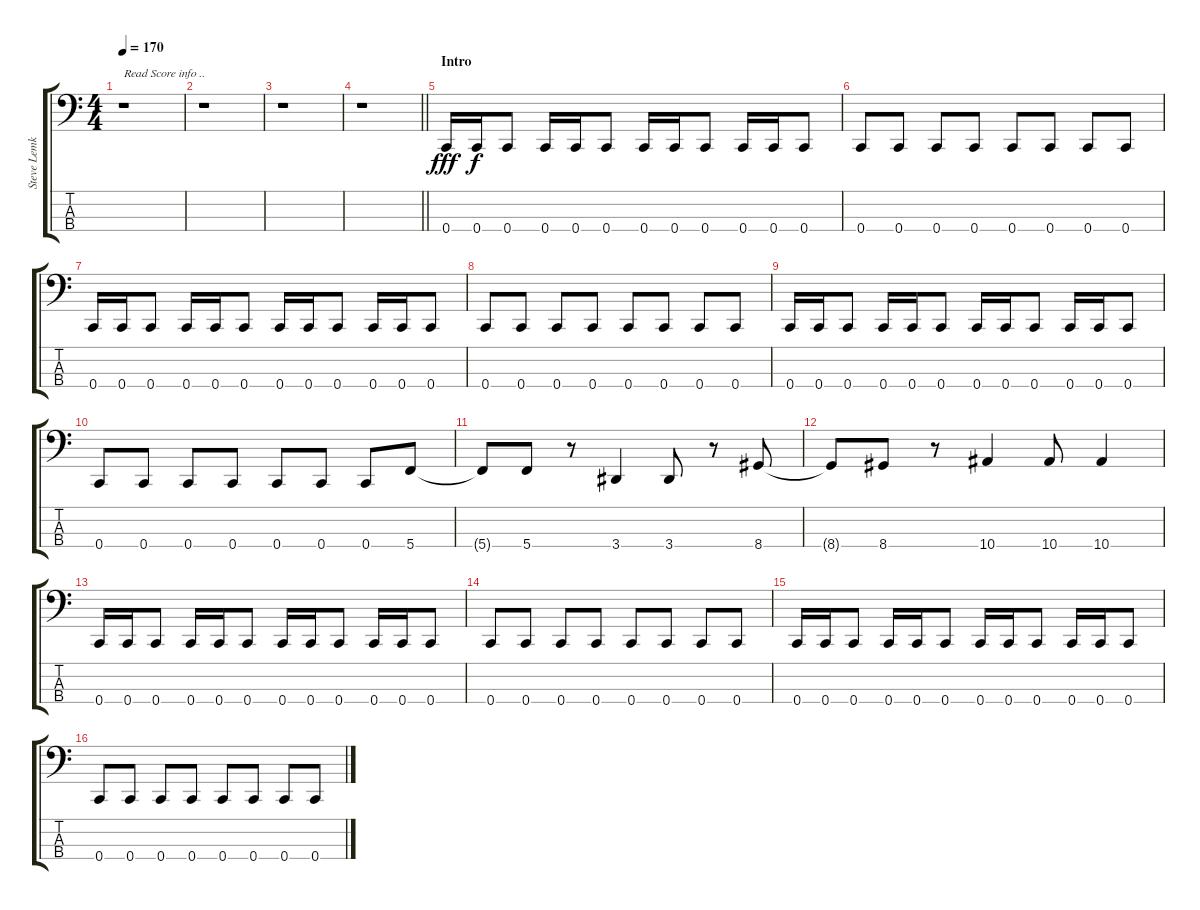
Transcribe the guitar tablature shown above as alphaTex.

\track ("Steve Lemke - Bass" "Steve Lemk") {instrument electricbasspick}
\staff {score tabs}
\tuning (F2 C2 G1 C1) {hide}
\ts (4 4)
\tempo 170
\clef f4
\ks c
r.1{txt "Read Score info .." dy fff instrument electricbasspick} |
r.1 |
r.1 |
\barLineRight lightlight
r.1 |
\section ("" "Intro")
0.4.16 0.4.16{dy f} 0.4.8 0.4.16 0.4.16 0.4.8 0.4.16 0.4.16 0.4.8 0.4.16 0.4.16 0.4.8 |
0.4.8 0.4.8 0.4.8 0.4.8 0.4.8 0.4.8 0.4.8 0.4.8 |
0.4.16 0.4.16 0.4.8 0.4.16 0.4.16 0.4.8 0.4.16 0.4.16 0.4.8 0.4.16 0.4.16 0.4.8 |
0.4.8 0.4.8 0.4.8 0.4.8 0.4.8 0.4.8 0.4.8 0.4.8 |
0.4.16 0.4.16 0.4.8 0.4.16 0.4.16 0.4.8 0.4.16 0.4.16 0.4.8 0.4.16 0.4.16 0.4.8 |
0.4.8 0.4.8 0.4.8 0.4.8 0.4.8 0.4.8 0.4.8 5.4.8 |
5.4{t}.8 5.4.8 r.8 3.4.4 3.4.8 r.8 8.4.8 |
8.4{t}.8 8.4.8 r.8 10.4.4 10.4.8 10.4.4 |
0.4.16 0.4.16 0.4.8 0.4.16 0.4.16 0.4.8 0.4.16 0.4.16 0.4.8 0.4.16 0.4.16 0.4.8 |
0.4.8 0.4.8 0.4.8 0.4.8 0.4.8 0.4.8 0.4.8 0.4.8 |
0.4.16 0.4.16 0.4.8 0.4.16 0.4.16 0.4.8 0.4.16 0.4.16 0.4.8 0.4.16 0.4.16 0.4.8 |
0.4.8 0.4.8 0.4.8 0.4.8 0.4.8 0.4.8 0.4.8 0.4.8
